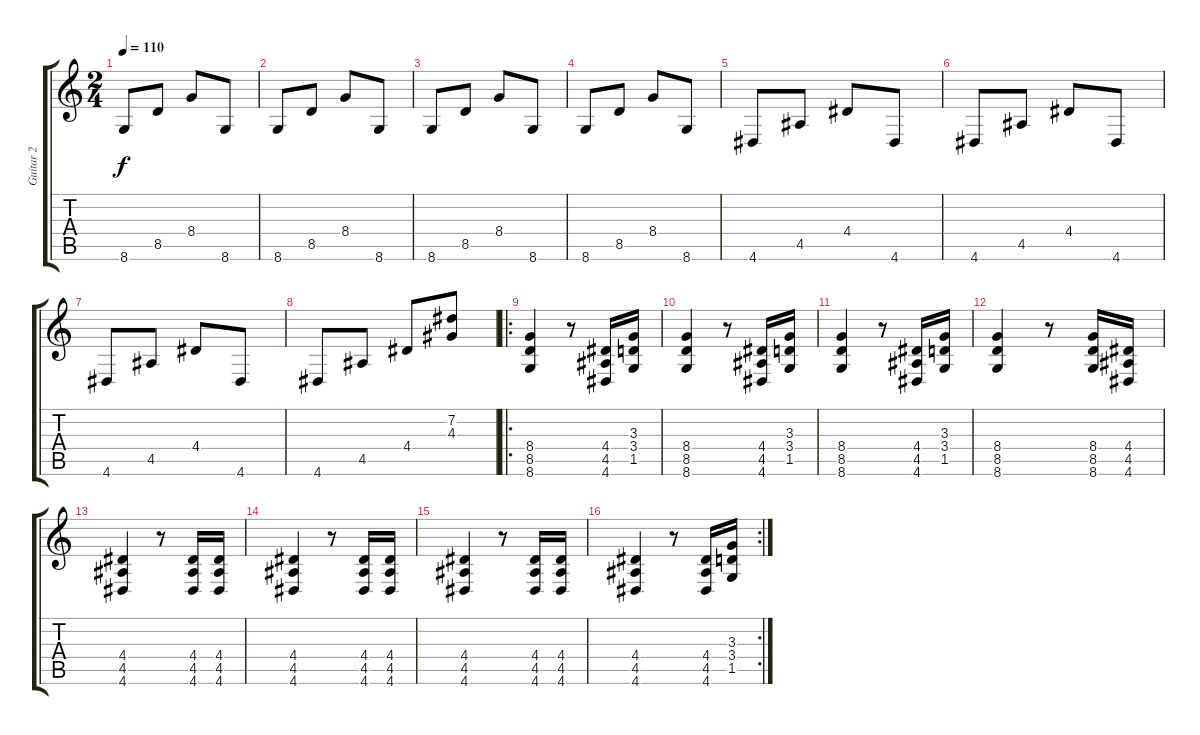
\track ("Guitar 2" "Guitar 2") {instrument overdrivenguitar}
\staff {score tabs}
\tuning (Db4 Ab3 E3 B2 Gb2 B1) {hide}
\ts (2 4)
\tempo 110
\clef g2
\ks c
8.6.8{dy f} 8.5.8 8.4.8 8.6.8 |
8.6.8 8.5.8 8.4.8 8.6.8 |
8.6.8 8.5.8 8.4.8 8.6.8 |
8.6.8 8.5.8 8.4.8 8.6.8 |
4.6.8 4.5.8 4.4.8 4.6.8 |
4.6.8 4.5.8 4.4.8 4.6.8 |
4.6.8 4.5.8 4.4.8 4.6.8 |
4.6.8 4.5.8 4.4.8 (7.2 4.3).8 |
\ro
(8.4 8.5 8.6).4 r.8 (4.4 4.5 4.6).16 (3.3 3.4 1.5).16 |
(8.4 8.5 8.6).4 r.8 (4.4 4.5 4.6).16 (3.3 3.4 1.5).16 |
(8.4 8.5 8.6).4 r.8 (4.4 4.5 4.6).16 (3.3 3.4 1.5).16 |
(8.4 8.5 8.6).4 r.8 (8.4 8.5 8.6).16 (4.4 4.5 4.6).16 |
(4.4 4.5 4.6).4 r.8 (4.4 4.5 4.6).16 (4.4 4.5 4.6).16 |
(4.4 4.5 4.6).4 r.8 (4.4 4.5 4.6).16 (4.4 4.5 4.6).16 |
(4.4 4.5 4.6).4 r.8 (4.4 4.5 4.6).16 (4.4 4.5 4.6).16 |
\rc 2
(4.4 4.5 4.6).4 r.8 (4.4 4.5 4.6).16 (3.3 3.4 1.5).16
